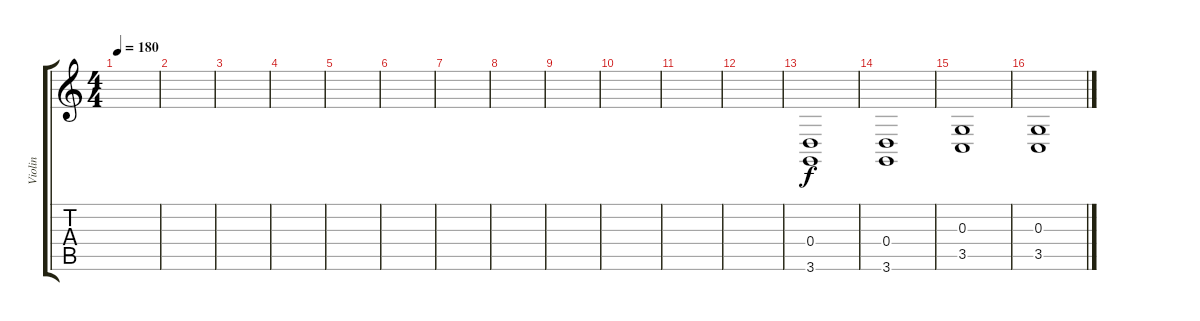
\track ("Violin" "Violin") {instrument violin}
\staff {score tabs}
\tuning (E4 B3 G3 D3 A2 E2) {hide}
\ts (4 4)
\tempo 180
\clef g2
\ks c
|
|
|
|
|
|
|
|
|
|
|
|
(0.4 3.6).1 |
(0.4 3.6).1 |
(0.3 3.5).1 |
(0.3 3.5).1
